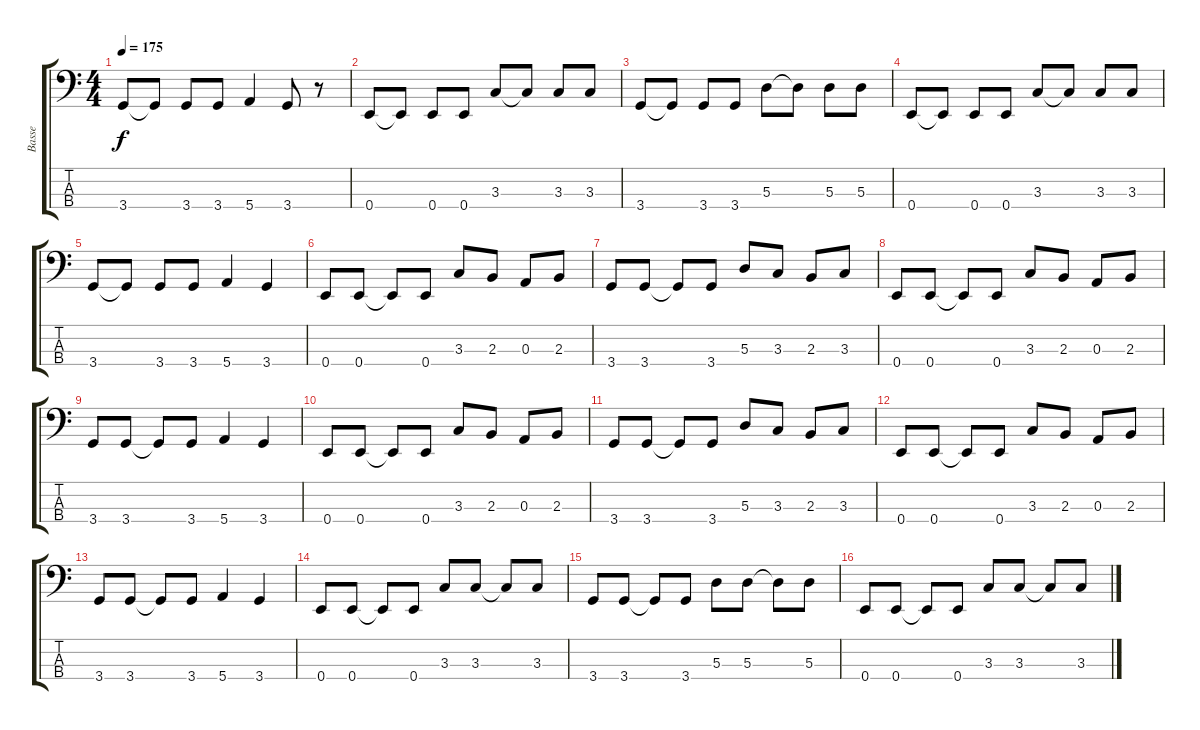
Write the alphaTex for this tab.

\track ("Basse" "Basse") {instrument electricbasspick}
\staff {score tabs}
\tuning (G2 D2 A1 E1) {hide}
\ts (4 4)
\tempo 175
\clef f4
\ks c
3.4.8{dy f} 3.4{t}.8 3.4.8 3.4.8 5.4.4 3.4.8 r.8 |
0.4.8 0.4{t}.8 0.4.8 0.4.8 3.3.8 3.3{t}.8 3.3.8 3.3.8 |
3.4.8 3.4{t}.8 3.4.8 3.4.8 5.3.8 5.3{t}.8 5.3.8 5.3.8 |
0.4.8 0.4{t}.8 0.4.8 0.4.8 3.3.8 3.3{t}.8 3.3.8 3.3.8 |
3.4.8 3.4{t}.8 3.4.8 3.4.8 5.4.4 3.4.4 |
0.4.8 0.4.8 0.4{t}.8 0.4.8 3.3.8 2.3.8 0.3.8 2.3.8 |
3.4.8 3.4.8 3.4{t}.8 3.4.8 5.3.8 3.3.8 2.3.8 3.3.8 |
0.4.8 0.4.8 0.4{t}.8 0.4.8 3.3.8 2.3.8 0.3.8 2.3.8 |
3.4.8 3.4.8 3.4{t}.8 3.4.8 5.4.4 3.4.4 |
0.4.8 0.4.8 0.4{t}.8 0.4.8 3.3.8 2.3.8 0.3.8 2.3.8 |
3.4.8 3.4.8 3.4{t}.8 3.4.8 5.3.8 3.3.8 2.3.8 3.3.8 |
0.4.8 0.4.8 0.4{t}.8 0.4.8 3.3.8 2.3.8 0.3.8 2.3.8 |
3.4.8 3.4.8 3.4{t}.8 3.4.8 5.4.4 3.4.4 |
0.4.8 0.4.8 0.4{t}.8 0.4.8 3.3.8 3.3.8 3.3{t}.8 3.3.8 |
3.4.8 3.4.8 3.4{t}.8 3.4.8 5.3.8 5.3.8 5.3{t}.8 5.3.8 |
0.4.8 0.4.8 0.4{t}.8 0.4.8 3.3.8 3.3.8 3.3{t}.8 3.3.8
